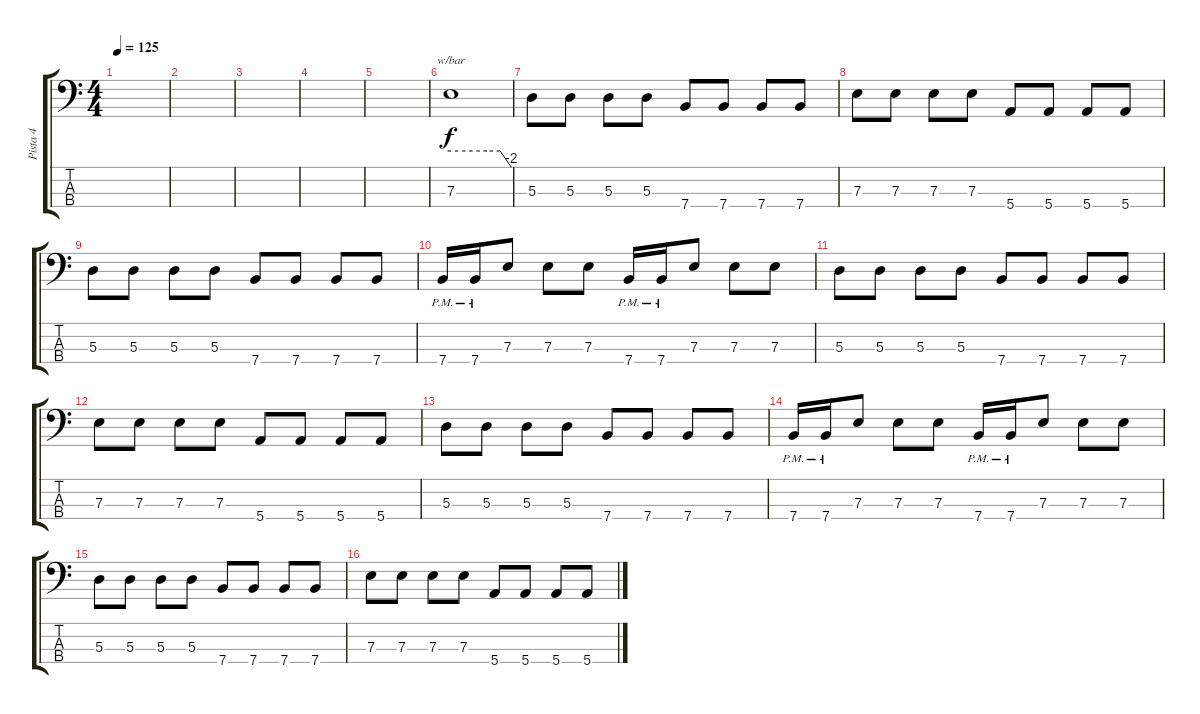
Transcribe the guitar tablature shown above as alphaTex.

\track ("Pista 4" "Pista 4") {instrument electricbassfinger}
\staff {score tabs}
\tuning (G2 D2 A1 E1) {hide}
\ts (4 4)
\tempo 125
\clef f4
\ks c
|
|
|
|
|
7.3.1{tbe (custom default 0 0 36 0 49 0 60 -8)} |
5.3.8 5.3.8 5.3.8 5.3.8 7.4.8 7.4.8 7.4.8 7.4.8 |
7.3.8 7.3.8 7.3.8 7.3.8 5.4.8 5.4.8 5.4.8 5.4.8 |
5.3.8 5.3.8 5.3.8 5.3.8 7.4.8 7.4.8 7.4.8 7.4.8 |
7.4{pm}.16 7.4{pm}.16 7.3.8 7.3.8 7.3.8 7.4{pm}.16 7.4{pm}.16 7.3.8 7.3.8 7.3.8 |
5.3.8 5.3.8 5.3.8 5.3.8 7.4.8 7.4.8 7.4.8 7.4.8 |
7.3.8 7.3.8 7.3.8 7.3.8 5.4.8 5.4.8 5.4.8 5.4.8 |
5.3.8 5.3.8 5.3.8 5.3.8 7.4.8 7.4.8 7.4.8 7.4.8 |
7.4{pm}.16 7.4{pm}.16 7.3.8 7.3.8 7.3.8 7.4{pm}.16 7.4{pm}.16 7.3.8 7.3.8 7.3.8 |
5.3.8 5.3.8 5.3.8 5.3.8 7.4.8 7.4.8 7.4.8 7.4.8 |
7.3.8 7.3.8 7.3.8 7.3.8 5.4.8 5.4.8 5.4.8 5.4.8
